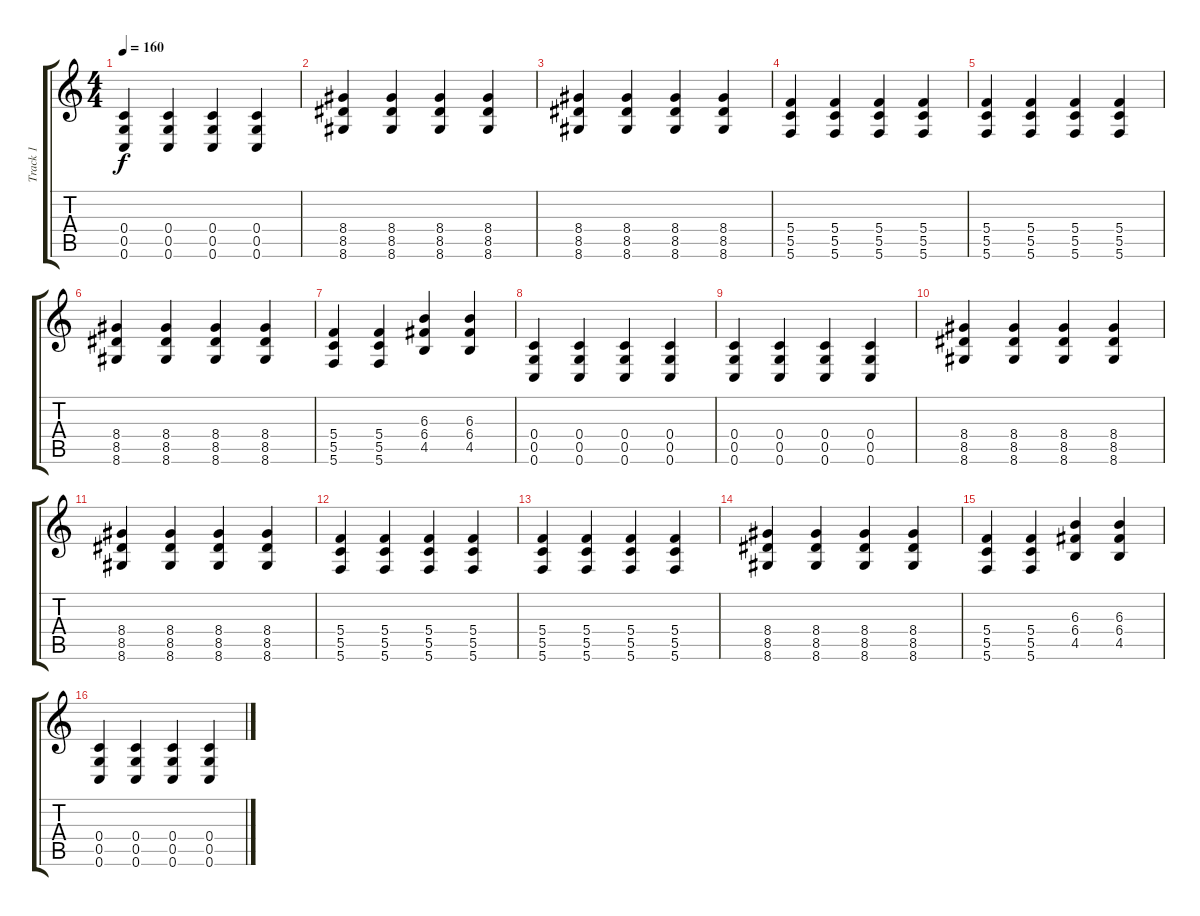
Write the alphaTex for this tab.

\track ("Track 1" "Track 1") {instrument distortionguitar}
\staff {score tabs}
\tuning (D4 A3 F3 C3 G2 C2) {hide}
\ts (4 4)
\tempo 160
\clef g2
\ks c
(0.4 0.5 0.6).4{dy f} (0.4 0.5 0.6).4 (0.4 0.5 0.6).4 (0.4 0.5 0.6).4 |
(8.4 8.5 8.6).4 (8.4 8.5 8.6).4 (8.4 8.5 8.6).4 (8.4 8.5 8.6).4 |
(8.4 8.5 8.6).4 (8.4 8.5 8.6).4 (8.4 8.5 8.6).4 (8.4 8.5 8.6).4 |
(5.4 5.5 5.6).4 (5.4 5.5 5.6).4 (5.4 5.5 5.6).4 (5.4 5.5 5.6).4 |
(5.4 5.5 5.6).4 (5.4 5.5 5.6).4 (5.4 5.5 5.6).4 (5.4 5.5 5.6).4 |
(8.4 8.5 8.6).4 (8.4 8.5 8.6).4 (8.4 8.5 8.6).4 (8.4 8.5 8.6).4 |
(5.4 5.5 5.6).4 (5.4 5.5 5.6).4 (6.3 6.4 4.5).4 (6.3 6.4 4.5).4 |
(0.4 0.5 0.6).4 (0.4 0.5 0.6).4 (0.4 0.5 0.6).4 (0.4 0.5 0.6).4 |
(0.4 0.5 0.6).4 (0.4 0.5 0.6).4 (0.4 0.5 0.6).4 (0.4 0.5 0.6).4 |
(8.4 8.5 8.6).4 (8.4 8.5 8.6).4 (8.4 8.5 8.6).4 (8.4 8.5 8.6).4 |
(8.4 8.5 8.6).4 (8.4 8.5 8.6).4 (8.4 8.5 8.6).4 (8.4 8.5 8.6).4 |
(5.4 5.5 5.6).4 (5.4 5.5 5.6).4 (5.4 5.5 5.6).4 (5.4 5.5 5.6).4 |
(5.4 5.5 5.6).4 (5.4 5.5 5.6).4 (5.4 5.5 5.6).4 (5.4 5.5 5.6).4 |
(8.4 8.5 8.6).4 (8.4 8.5 8.6).4 (8.4 8.5 8.6).4 (8.4 8.5 8.6).4 |
(5.4 5.5 5.6).4 (5.4 5.5 5.6).4 (6.3 6.4 4.5).4 (6.3 6.4 4.5).4 |
(0.4 0.5 0.6).4 (0.4 0.5 0.6).4 (0.4 0.5 0.6).4 (0.4 0.5 0.6).4
